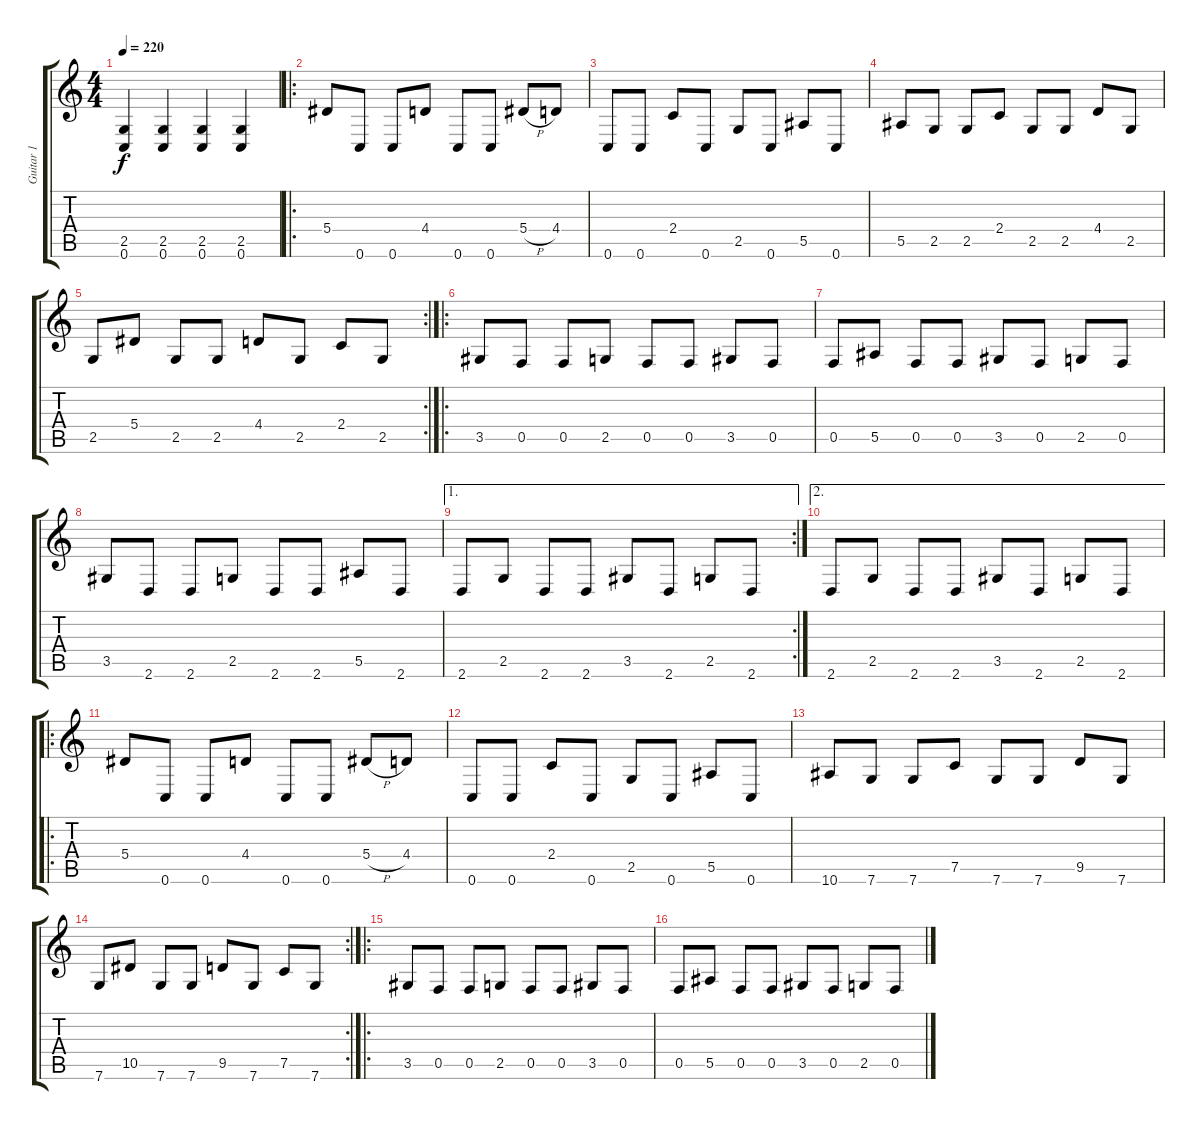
\track ("Guitar 1" "Guitar 1") {instrument distortionguitar}
\staff {score tabs}
\tuning (C4 G3 Eb3 Bb2 F2 C2) {hide}
\ts (4 4)
\tempo 220
\clef g2
\ks c
(2.5 0.6).4{dy f instrument distortionguitar} (2.5 0.6).4 (2.5 0.6).4 (2.5 0.6).4 |
\ro
5.4.8 0.6.8 0.6.8 4.4.8 0.6.8 0.6.8 5.4{h}.8 4.4.8 |
0.6.8 0.6.8 2.4.8 0.6.8 2.5.8 0.6.8 5.5.8 0.6.8 |
5.5.8 2.5.8 2.5.8 2.4.8 2.5.8 2.5.8 4.4.8 2.5.8 |
\rc 2
2.5.8 5.4.8 2.5.8 2.5.8 4.4.8 2.5.8 2.4.8 2.5.8 |
\ro
3.5.8 0.5.8 0.5.8 2.5.8 0.5.8 0.5.8 3.5.8 0.5.8 |
0.5.8 5.5.8 0.5.8 0.5.8 3.5.8 0.5.8 2.5.8 0.5.8 |
3.5.8 2.6.8 2.6.8 2.5.8 2.6.8 2.6.8 5.5.8 2.6.8 |
\ae 1
\rc 2
2.6.8 2.5.8 2.6.8 2.6.8 3.5.8 2.6.8 2.5.8 2.6.8 |
\ae 2
2.6.8 2.5.8 2.6.8 2.6.8 3.5.8 2.6.8 2.5.8 2.6.8 |
\ro
5.4.8 0.6.8 0.6.8 4.4.8 0.6.8 0.6.8 5.4{h}.8 4.4.8 |
0.6.8 0.6.8 2.4.8 0.6.8 2.5.8 0.6.8 5.5.8 0.6.8 |
10.6.8 7.6.8 7.6.8 7.5.8 7.6.8 7.6.8 9.5.8 7.6.8 |
\rc 2
7.6.8 10.5.8 7.6.8 7.6.8 9.5.8 7.6.8 7.5.8 7.6.8 |
\ro
3.5.8 0.5.8 0.5.8 2.5.8 0.5.8 0.5.8 3.5.8 0.5.8 |
0.5.8 5.5.8 0.5.8 0.5.8 3.5.8 0.5.8 2.5.8 0.5.8
